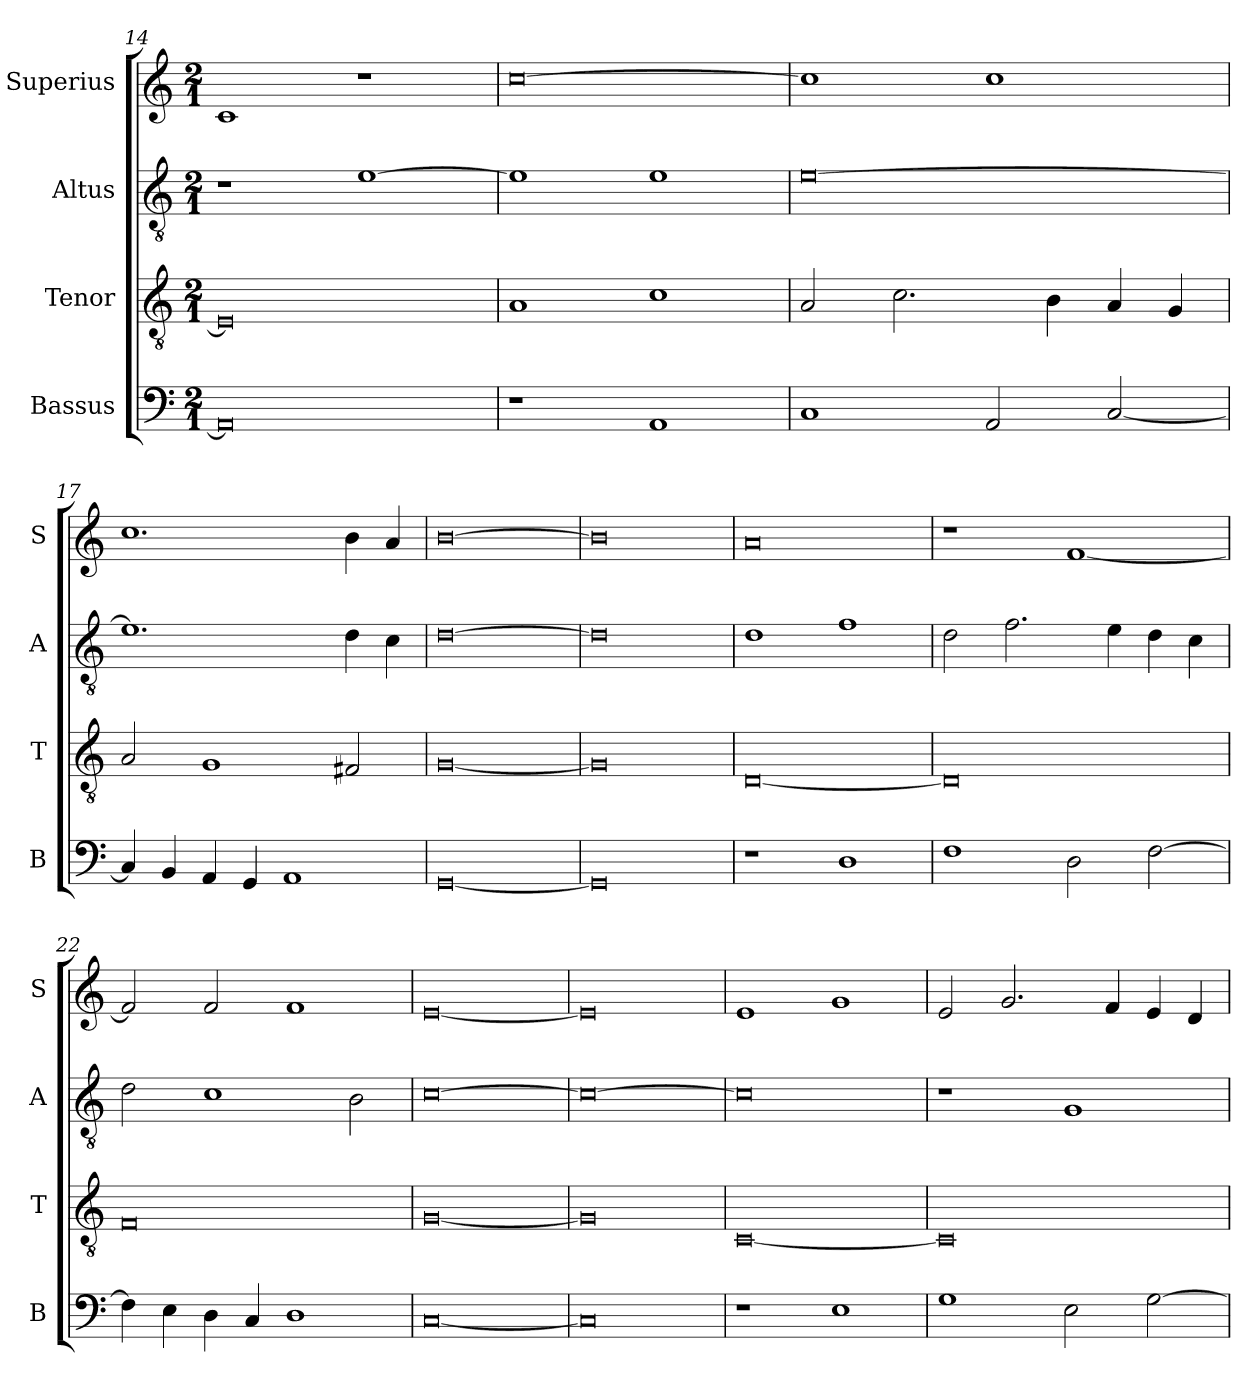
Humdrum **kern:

**kern	**kern	**kern	**kern
*part4	*part3	*part2	*part1
*staff4	*staff3	*staff2	*staff1
*I"Bassus	*I"Tenor	*I"Altus	*I"Superius
*I'B	*I'T	*I'A	*I'S
*clefF4	*clefGv2	*clefGv2	*clefG2
*k[]	*k[]	*k[]	*k[]
*M2/1	*M2/1	*M2/1	*M2/1
=14	=14	=14	=14
0AA]	0E]	1r	1c
.	.	[1e	1r
=15	=15	=15	=15
1r	1A	1e]	[0cc
1AA	1c	1e	.
=16	=16	=16	=16
1C	2A	[0e	1cc]
.	2.c	.	.
2AA	.	.	1cc
.	4B	.	.
[2C	4A	.	.
.	4G	.	.
=17	=17	=17	=17
4C]	2A	1.e]	1.cc
4BB	.	.	.
4AA	1G	.	.
4GG	.	.	.
1AA	.	.	.
.	2F#X	4d	4b
.	.	4c	4a
=18	=18	=18	=18
[0GG	[0G	[0d	[0b
=19	=19	=19	=19
0GG]	0G]	0d]	0b]
=20	=20	=20	=20
1r	[0D	1d	0a
1D	.	1f	.
=21	=21	=21	=21
1F	0D]	2d	1r
.	.	2.f	.
2D	.	.	[1f
.	.	4e	.
[2F	.	4d	.
.	.	4c	.
=22	=22	=22	=22
4F]	0F	2d	2f]
4E	.	.	.
4D	.	1c	2f
4C	.	.	.
1D	.	.	1f
.	.	2B	.
=23	=23	=23	=23
[0C	[0G	[0c	[0e
=24	=24	=24	=24
0C]	0G]	0c_	0e]
=25	=25	=25	=25
1r	[0C	0c]	1e
1E	.	.	1g
=26	=26	=26	=26
1G	0C]	1r	2e
.	.	.	2.g
2E	.	1G	.
.	.	.	4f
[2G	.	.	4e
.	.	.	4d
=	=	=	=
*-	*-	*-	*-
